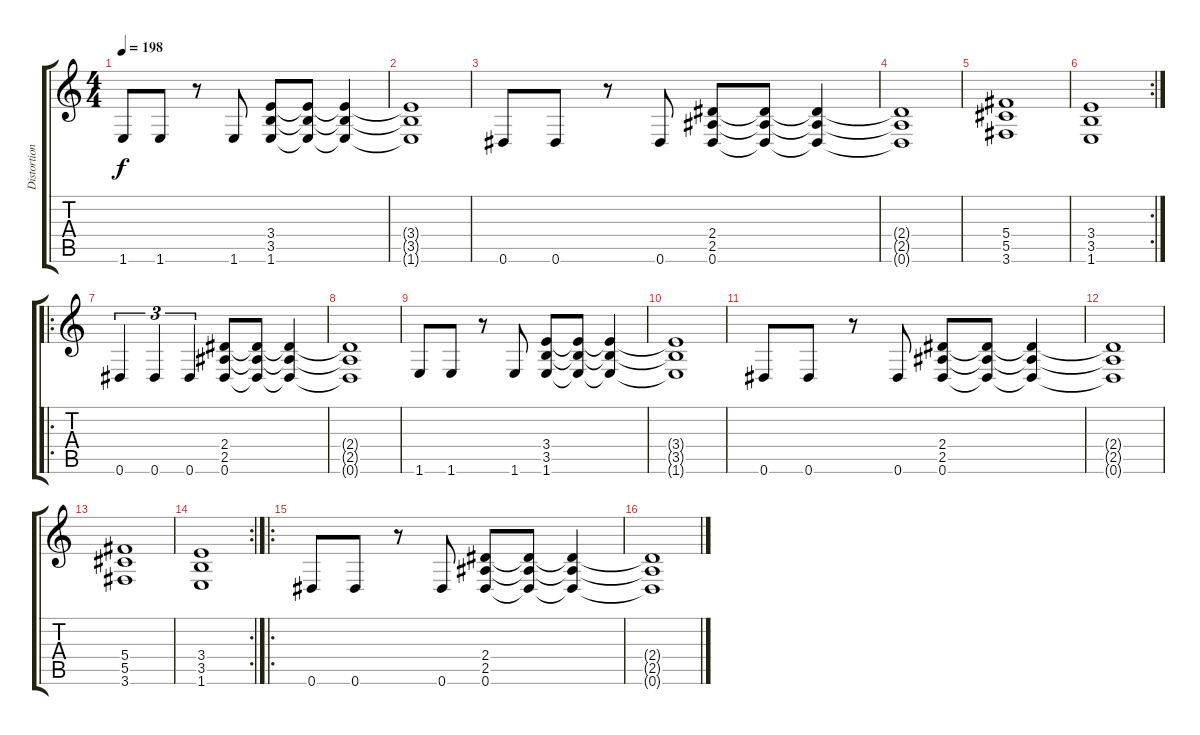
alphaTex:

\track ("Distortion Guitar I" "Distortion") {instrument distortionguitar}
\staff {score tabs}
\tuning (Eb4 Bb3 Gb3 Db3 Ab2 Eb2) {hide}
\ts (4 4)
\tempo 198
\clef g2
\ks c
1.6.8{dy f} 1.6.8 r.8 1.6.8 (3.4 3.5 1.6).8 (3.4{t} 3.5{t} 1.6{t}).8 (3.4{t} 3.5{t} 1.6{t}).4 |
(3.4{t} 3.5{t} 1.6{t}).1 |
0.6.8 0.6.8 r.8 0.6.8 (2.4 2.5 0.6).8 (2.4{t} 2.5{t} 0.6{t}).8 (2.4{t} 2.5{t} 0.6{t}).4 |
(2.4{t} 2.5{t} 0.6{t}).1 |
(5.4 5.5 3.6).1 |
\rc 2
(3.4 3.5 1.6).1 |
\ro
0.6.4{tu (3 2)} 0.6.4{tu (3 2)} 0.6.4{tu (3 2)} (2.4 2.5 0.6).8 (2.4{t} 2.5{t} 0.6{t}).8 (2.4{t} 2.5{t} 0.6{t}).4 |
(2.4{t} 2.5{t} 0.6{t}).1 |
1.6.8 1.6.8 r.8 1.6.8 (3.4 3.5 1.6).8 (3.4{t} 3.5{t} 1.6{t}).8 (3.4{t} 3.5{t} 1.6{t}).4 |
(3.4{t} 3.5{t} 1.6{t}).1 |
0.6.8 0.6.8 r.8 0.6.8 (2.4 2.5 0.6).8 (2.4{t} 2.5{t} 0.6{t}).8 (2.4{t} 2.5{t} 0.6{t}).4 |
(2.4{t} 2.5{t} 0.6{t}).1 |
(5.4 5.5 3.6).1 |
\rc 2
(3.4 3.5 1.6).1 |
\ro
0.6.8 0.6.8 r.8 0.6.8 (2.4 2.5 0.6).8 (2.4{t} 2.5{t} 0.6{t}).8 (2.4{t} 2.5{t} 0.6{t}).4 |
(2.4{t} 2.5{t} 0.6{t}).1
